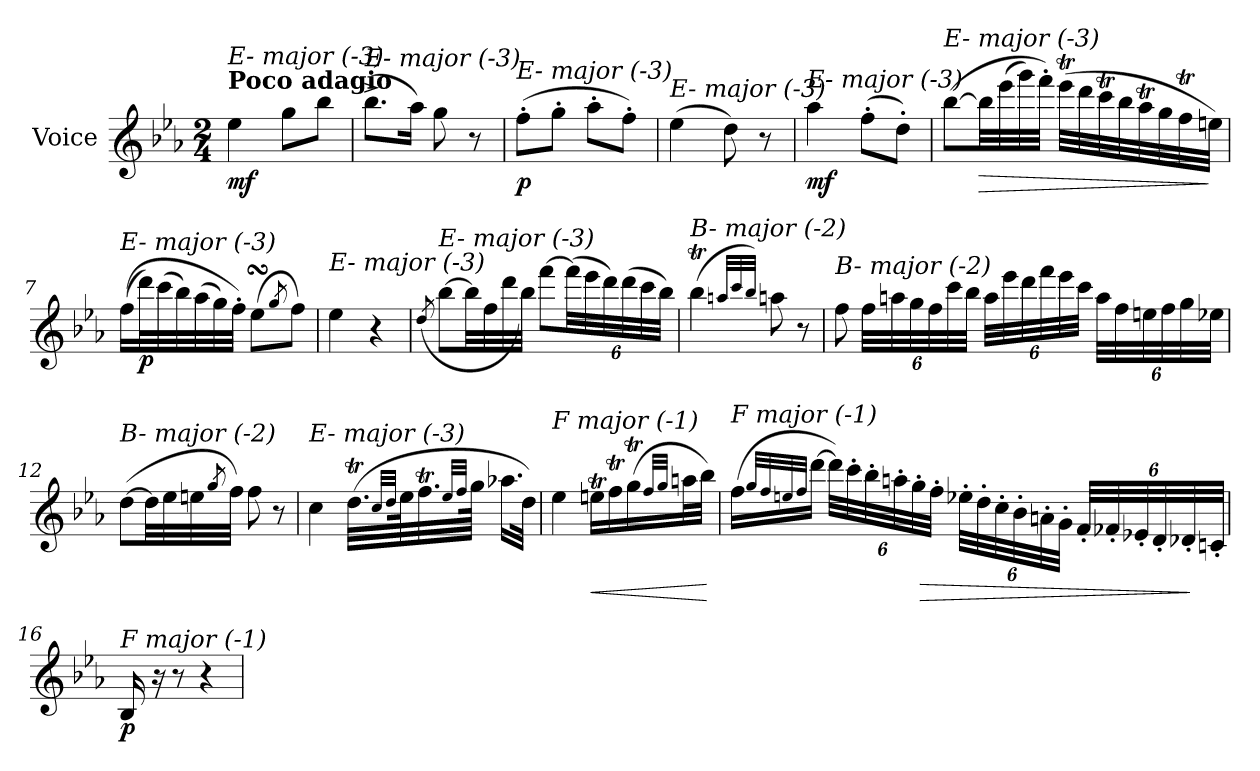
**kern	**dynam
*part1	*part1
*staff1	*staff1
*I"Voice	*
*I'V	*
*clefG2	*
*k[b-e-a-]	*
*M2/4	*
*MM40	*
=1	=1
!LO:TX:a:B:t=Poco adagio	!
!LO:TX:i:t=E- major (-3)	!
!	!LO:DY:b
4ee-\	mf
8gg\L	.
8bb-\J	.
=2	=2
!LO:TX:i:t=E- major (-3)	!
(>8.bb-^\L	.
16aa-\Jk)	.
8gg\	.
8r	.
=3	=3
!LO:TX:i:t=E- major (-3)	!
!	!LO:DY:b
(>8ff'\L	p
8gg'\J	.
8aa-'\L	.
8ff'\J)	.
=4	=4
!LO:TX:i:t=E- major (-3)	!
(>4ee-\	.
8dd\)	.
8r	.
=5	=5
!LO:TX:i:t=E- major (-3)	!
!	!LO:DY:b
4aa-\	mf
(>8ff'\L	.
8dd'\J)	.
=6	=6
!LO:TX:i:t=E- major (-3)	!
(>[8bb-\L	.
!	!LO:HP:b
32bb-\LL]	>
(>32eee-\	.
32ggg\)	.
32fff'\JJJ)	.
(>32eee-T\LLL	.
32ddd\	.
32cccT\	.
32bb-\	.
32aa-T\	.
32gg\	.
32ffT\	.
32een\JJJ)	]
!!LO:LB:g=z
=7	=7
!LO:TX:i:t=E- major (-3)	!
(>(>16ff\LL	.
!	!LO:DY:b
32ddd\L)	p
(>32ccc\	.
32bb-\)	.
(>32aa-\	.
32gg\)	.
32ff'\JJJ)	.
(>8ee-sSSs\L	.
8qgg/	.
8ff\J)	.
=8	=8
!LO:TX:i:t=E- major (-3)	!
4ee-\	.
4r	.
=9	=9
(>8qdd/	.
!LO:TX:i:t=E- major (-3)	!
[8bb-\L	.
32bb-\LL]	.
32ff\	.
32ddd\	.
32bb-\JJJ)	.
[8fff\L	.
*Xbrackettup	*
(>48fff\LL]	.
48eee-\	.
48ddd\)	.
(>48ddd\	.
48ccc\	.
48bb-\JJJ)	.
=10	=10
!LO:TX:i:t=B- major (-2)	!
(>4bb-T\	.
32qaan/LLL	.
32qccc/	.
32qbb-/JJJ)	.
8aan\	.
8r	.
!!LO:LB:g=z
=11	=11
!LO:TX:i:t=B- major (-2)	!
8ff\	.
48ff\LLL	.
48aan\	.
48gg\	.
48ff\	.
48ccc\	.
48bb-\JJJ	.
48aa\LLL	.
48eee-\	.
48ddd\	.
48fff\	.
48eee-\	.
48ccc\JJJ	.
48aa\LLL	.
48ff\	.
48een\	.
48ff\	.
48gg\	.
48ee-X\JJJ	.
=12	=12
!LO:TX:i:t=B- major (-2)	!
(>[8dd\L	.
32dd\LL]	.
32ee-\	.
32een\	.
8qgg/	.
32ff\JJJ)	.
8ff\	.
8r	.
=13	=13
!LO:TX:i:t=E- major (-3)	!
4cc\	.
(>32.ddt\LLL	.
32qcc/LLL	.
32qdd/JJJ	.
64ee-\K	.
32.ffT\	.
32qee-/LLL	.
32qff/JJJ	.
64gg\JJJk	.
16.aa-X\LL	.
32dd\JJk)	.
!!LO:LB:g=z
=14	=14
!LO:TX:i:t=F major (-1)	!
4ee-\	.
!	!LO:HP:b
16eent\LL	<
16ffT\	.
(>16ggt\	.
32qff/LLL	.
32qgg/JJJ	.
32aan\L	.
32bb-\JJJ)	.
.	[
=15	=15
!LO:TX:i:t=F major (-1)	!
(>16ff\LL	.
32qgg/LLL	.
32qff/	.
32qeen/	.
32qff/JJJ	.
[16ddd\JJ	.
48ddd\LLL])	.
48ccc'\	.
48bb-'\	.
48aan'\	.
48gg'\	.
!	!LO:HP:b
48ff'\JJJ	>
48ee-X'\LLL	.
48dd'\	.
48cc'\	.
48b-'\	.
48an'\	.
48g'\JJJ	.
48f'/LLL	.
48f-X'i/	.
48e-X'/	.
48d'/	.
48d-X'i/	.
48cn'/JJJ	]
=16	=16
!LO:TX:i:t=F major (-1)	!
!	!LO:DY:b
16B-/	p
16r	.
8r	.
4r	.
=	=
*-	*-
